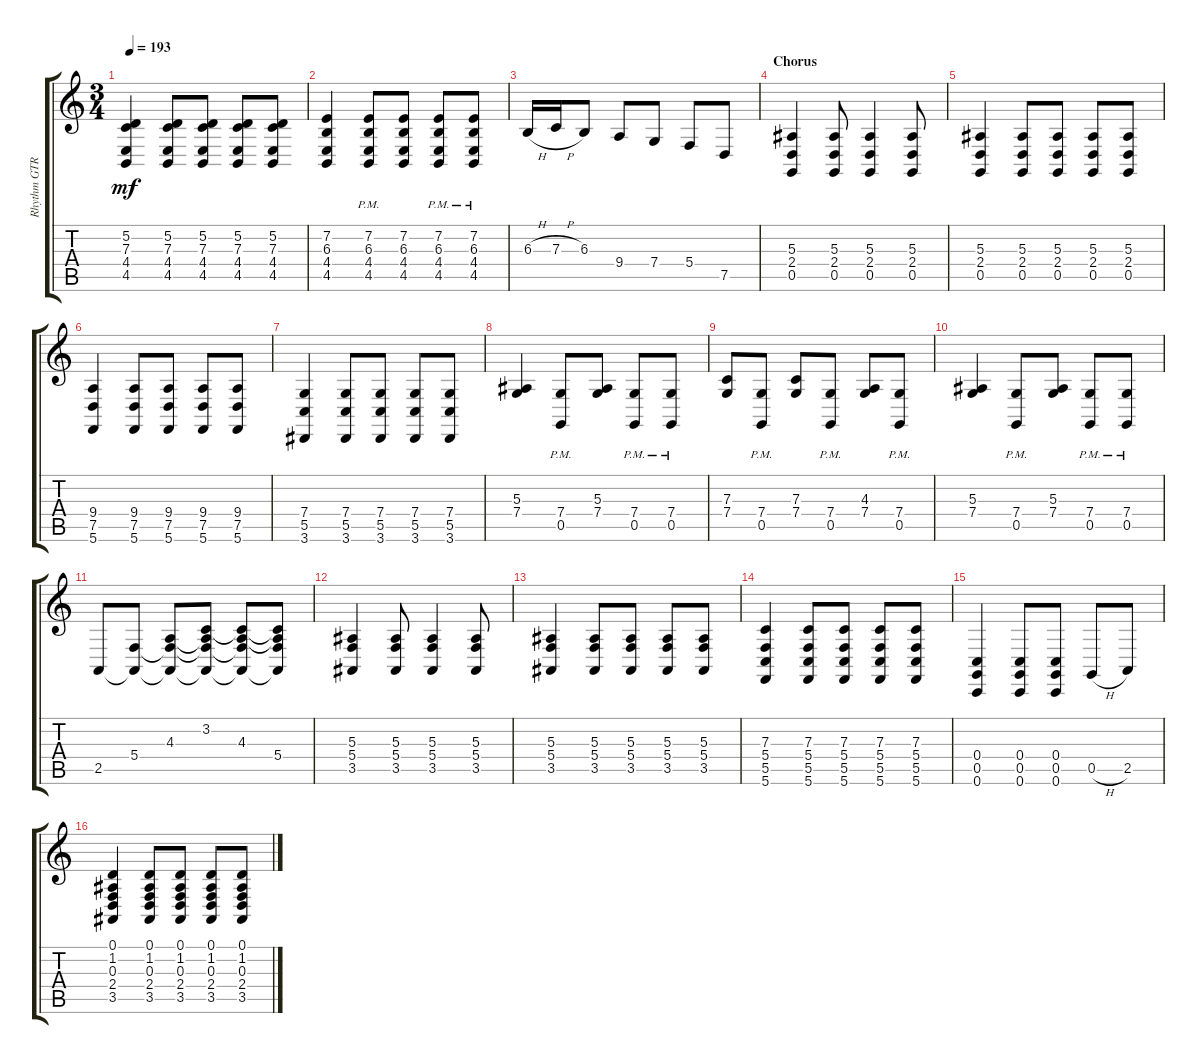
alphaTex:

\track ("Rhythm GTR 2" "Rhythm GTR") {instrument choiraahs}
\staff {score tabs}
\tuning (D4 A3 F3 C3 G2 C2) {hide}
\ts (3 4)
\tempo 193
\clef g2
\ks c
(5.2 7.3 4.4 4.5).4{dy mf} (5.2 7.3 4.4 4.5).8 (5.2 7.3 4.4 4.5).8 (5.2 7.3 4.4 4.5).8 (5.2 7.3 4.4 4.5).8 |
(7.2 6.3 4.4 4.5).4 (7.2{pm} 6.3{pm} 4.4{pm} 4.5{pm}).8 (7.2 6.3 4.4 4.5).8 (7.2{pm} 6.3{pm} 4.4{pm} 4.5{pm}).8 (7.2{pm} 6.3{pm} 4.4{pm} 4.5{pm}).8 |
6.3{h}.16 7.3{h}.16 6.3.8 9.4.8 7.4.8 5.4.8 7.5.8 |
\section ("" "Chorus")
(5.3 2.4 0.5).4 (5.3 2.4 0.5).8 (5.3 2.4 0.5).4 (5.3 2.4 0.5).8 |
(5.3 2.4 0.5).4 (5.3 2.4 0.5).8 (5.3 2.4 0.5).8 (5.3 2.4 0.5).8 (5.3 2.4 0.5).8 |
(9.4 7.5 5.6).4 (9.4 7.5 5.6).8 (9.4 7.5 5.6).8 (9.4 7.5 5.6).8 (9.4 7.5 5.6).8 |
(7.4 5.5 3.6).4 (7.4 5.5 3.6).8 (7.4 5.5 3.6).8 (7.4 5.5 3.6).8 (7.4 5.5 3.6).8 |
(5.3 7.4).4 (7.4{pm} 0.5{pm}).8 (5.3 7.4).8 (7.4{pm} 0.5{pm}).8 (7.4{pm} 0.5{pm}).8 |
(7.3 7.4).8 (7.4{pm} 0.5{pm}).8 (7.3 7.4).8 (7.4{pm} 0.5{pm}).8 (4.3 7.4).8 (7.4{pm} 0.5{pm}).8 |
(5.3 7.4).4 (7.4{pm} 0.5{pm}).8 (5.3 7.4).8 (7.4{pm} 0.5{pm}).8 (7.4{pm} 0.5{pm}).8 |
2.5.8 (5.4 2.5{t}).8 (4.3 5.4{t} 2.5{t}).8 (3.2 4.3{t} 5.4{t} 2.5{t}).8 (3.2{t} 4.3 5.4{t} 2.5{t}).8 (3.2{t} 4.3{t} 5.4 2.5{t}).8 |
(5.3 5.4 3.5).4 (5.3 5.4 3.5).8 (5.3 5.4 3.5).4 (5.3 5.4 3.5).8 |
(5.3 5.4 3.5).4 (5.3 5.4 3.5).8 (5.3 5.4 3.5).8 (5.3 5.4 3.5).8 (5.3 5.4 3.5).8 |
(7.3 5.4 5.5 5.6).4 (7.3 5.4 5.5 5.6).8 (7.3 5.4 5.5 5.6).8 (7.3 5.4 5.5 5.6).8 (7.3 5.4 5.5 5.6).8 |
(0.4 0.5 0.6).4 (0.4 0.5 0.6).8 (0.4 0.5 0.6).8 0.5{h}.8 2.5.8 |
(0.1 1.2 0.3 2.4 3.5).4 (0.1 1.2 0.3 2.4 3.5).8 (0.1 1.2 0.3 2.4 3.5).8 (0.1 1.2 0.3 2.4 3.5).8 (0.1 1.2 0.3 2.4 3.5).8
